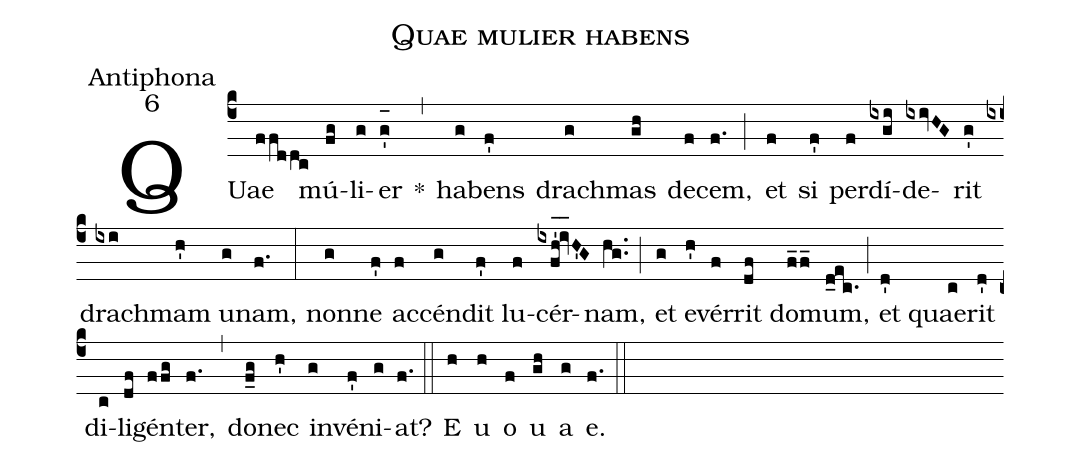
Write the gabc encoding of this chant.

name:Quae mulier habens;
office-part:Antiphona;
mode:6;
%%
(c4) QUae(ffddc) mú(fg)li(g)er(g'_[oh:h]) *(,) ha(g)bens(f') dra(g)chmas(gh) de(f)cem,(f.) (;) et(f) si(f') per(f)dí(ixgi)de(ixivHG)rit(g') dra(ixi)chmam(h') u(g)nam,(f.) (:) non(g)ne(f') ac(f)cén(g)dit(f') lu(f)cér(ixfh'_!iv_H'G)nam,(hg..) (;) et(g) e(h')vér(f)rit(df) do(f_2f_)mum,(d_ec.) (;) et(d') quae(c)rit(d') di(c)li(df)gén(ffg)ter,(f.) (,) do(f_g)nec(h') in(g)vé(f')ni(g)at?(f.) (::) <eu>E(h) u(h) o(f) u(gh) a(g) e.</eu>(f.) (::)
